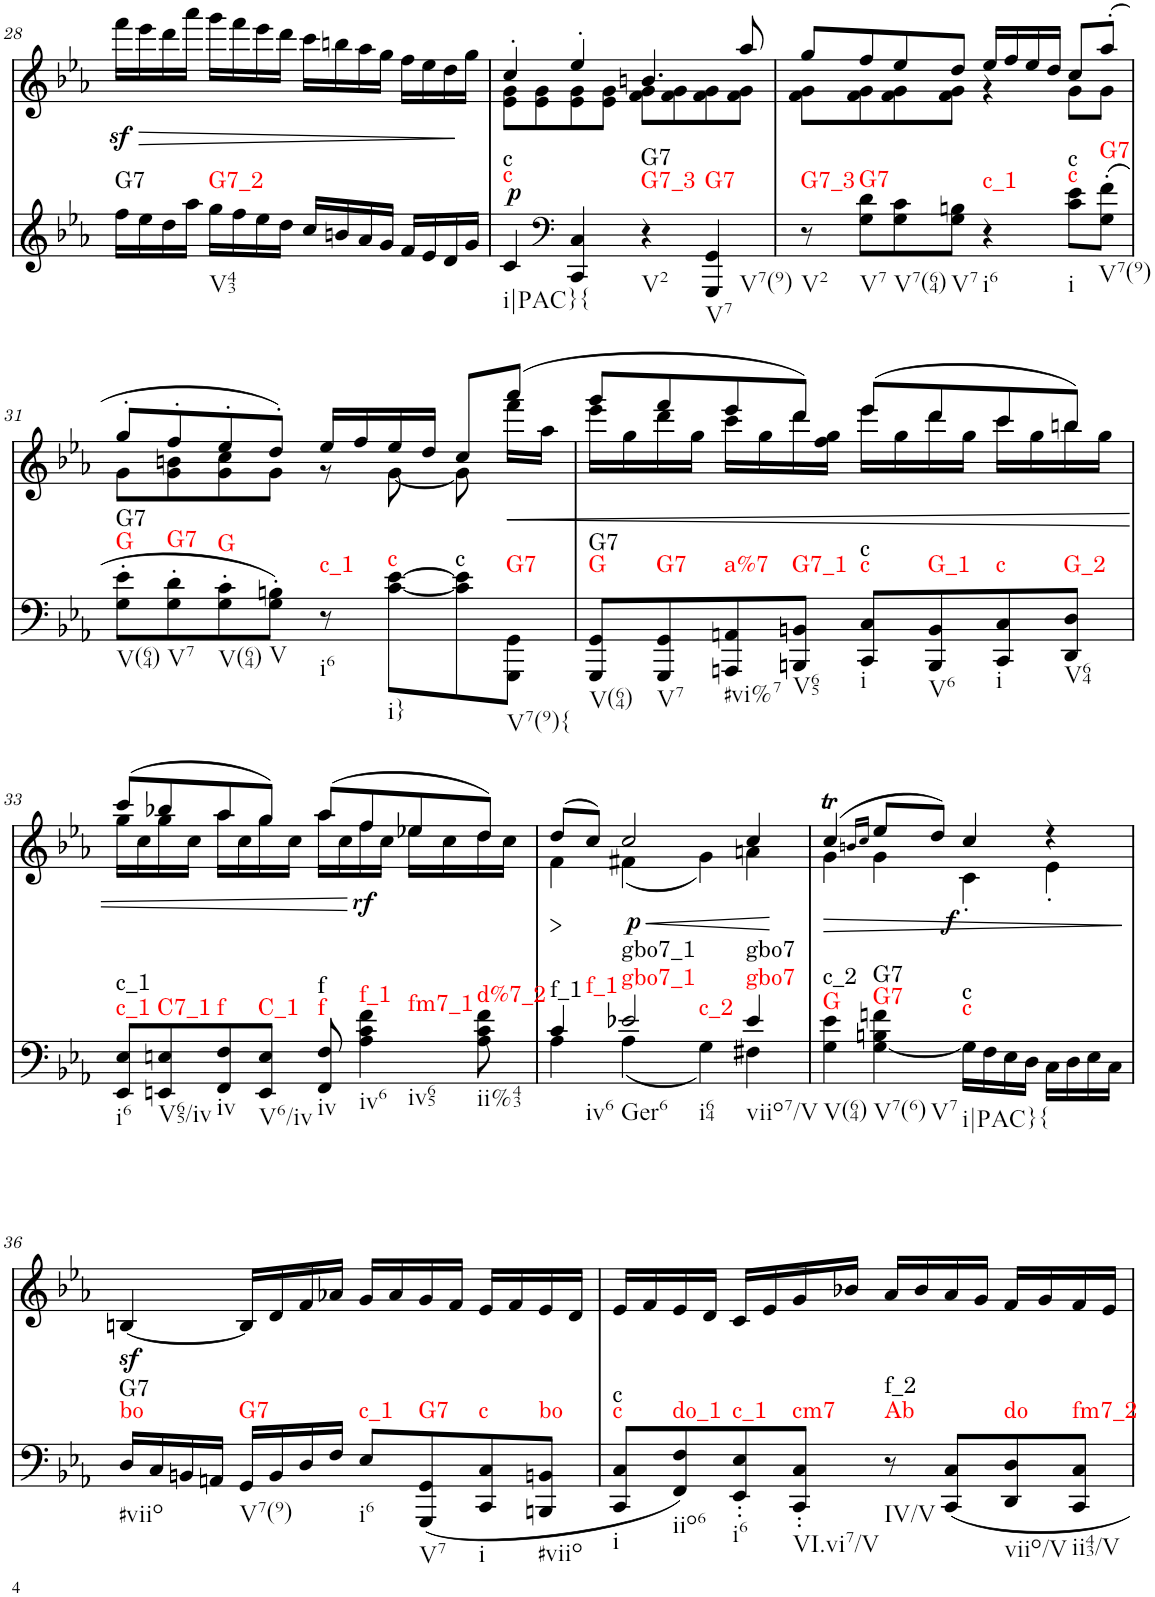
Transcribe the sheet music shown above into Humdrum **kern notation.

**kern	**dynam	**harte	**kern	**dynam
*part2	*part2	*part2	*part1	*part1
*staff2	*staff2	*	*staff1	*staff1
*I"piano	*	*	*I"piano	*
*I'Pno	*	*	*I'Pno	*
!!LO:PB:g=z
*clefG2	*	*	*clefG2	*
*k[b-e-a-]	*	*	*k[b-e-a-]	*
*c:	*	*	*c:	*
*M4/4	*	*	*M4/4	*
=28	=28	=28	=28	=28
!	!	!LO:H:kt=G7	!	!LO:HP:b
16ff\LL	.	N	16fffz<\LL	>
16ee-\	.	.	16eee-\	.
16dd\	.	.	16ddd\	.
16aa-\JJ	.	.	16aaa-\JJ	.
!	!	!LO:H:kt=G7_2	!	!
16gg\LL	.	N	16ggg\LL	.
16ff\	.	.	16fff\	.
16ee-\	.	.	16eee-\	.
16dd\JJ	.	.	16ddd\JJ	.
16cc/LL	.	.	16ccc\LL	.
16bn/	.	.	16bbn\	.
16a-/	.	.	16aa-\	.
16g/JJ	.	.	16gg\JJ	.
16f/LL	.	.	16ff\LL	.
16e-/	.	.	16ee-\	.
16d/	.	.	16dd\	.
16g/JJ	.	.	16gg\JJ	.
=29	=29	=29	=29	=29
*	*	*	*^	*
!	!LO:DY:a	!LO:H:n=1:kt=c	!	!	!
!	!	!LO:H:n=2:kt=c	!	!	!
4c/	p	N N	4cc'/	8e-\ 8g\L	.
.	.	.	.	8e-\ 8g\	.
*clefF4	*	*	*	*	*
4CC/ 4C/	.	.	4ee-'/	8e-\ 8g\	.
.	.	.	.	8e-\ 8g\J	.
!	!	!LO:H:n=1:kt=G7_3	!	!	!
!	!	!LO:H:n=2:kt=G7	!	!	!
4r	.	N N	4.bn/	8f\ 8g\L	.
.	.	.	.	8f\ 8g\	.
!	!	!LO:H:kt=G7	!	!	!
4GGG/ 4GG/	.	N	.	8f\ 8g\	.
.	.	.	8aa-/	8f\ 8g\J	.
=30	=30	=30	=30	=30	=30
!	!	!LO:H:kt=G7_3	!	!	!
8r	.	N	8gg/L	8f\ 8g\L	.
!	!	!LO:H:kt=G7	!	!	!
8G\ 8d\L	.	N	8ff/	8f\ 8g\	.
8G\ 8c\	.	.	8ee-/	8f\ 8g\	.
8G\ 8Bn\J	.	.	8dd/J	8f\ 8g\J	.
!	!	!LO:H:kt=c_1	!	!	!
4r	.	N	16ee-/LL	4r	.
.	.	.	16ff/	.	.
.	.	.	16ee-/	.	.
.	.	.	16dd/JJ	.	.
!	!	!LO:H:n=1:kt=c	!	!	!
!	!	!LO:H:n=2:kt=c	!	!	!
8c\ 8e-\L	.	N N	8cc/L	8g\L	.
!	!	!LO:H:kt=G7	!	!	!
(8G\' 8f\'J	.	N	(8aa-'/J	8g\J	.
!!LO:LB:g=z	!!
=31	=31	=31	=31	=31	=31
!	!	!LO:H:n=1:kt=G	!	!	!
!	!	!LO:H:n=2:kt=G7	!	!	!
8G\' 8e-\'L	.	N N	8gg'/L	8g\L	.
!	!	!LO:H:kt=G7	!	!	!
8G\' 8d\'	.	N	8ff'/	8g\ 8bn\	.
!	!	!LO:H:kt=G	!	!	!
8G\' 8c\'	.	N	8ee-'/	8g\ 8cc\	.
8G\' 8Bn\'J)	.	.	8dd'/J)	8g\J	.
!	!	!LO:H:kt=c_1	!	!	!
8r	.	N	16ee-/LL	8r	.
.	.	.	16ff/	.	.
!	!	!LO:H:kt=c	!	!	!
[8c\ [8e-\L	.	N	16ee-/	[8g\	.
.	.	.	16dd/JJ	.	.
!	!	!LO:H:kt=c	!	!	!
8c\] 8e-\]	.	N	8cc/L	8g\]	.
!	!	!LO:H:kt=G7	!	!	!LO:HP:b
8GGG\ 8GG\J	.	N	(8aaa-/J	16fff\LL	<
.	.	.	.	16aa-\JJ	.
=32	=32	=32	=32	=32	=32
!	!	!LO:H:n=1:kt=G	!	!	!
!	!	!LO:H:n=2:kt=G7	!	!	!
8GGG/ 8GG/L	.	N N	8ggg/L	16eee-\LL	.
.	.	.	.	16gg\	.
!	!	!LO:H:kt=G7	!	!	!
8GGG/ 8GG/	.	N	8fff/	16ddd\	.
.	.	.	.	16gg\JJ	.
!	!	!LO:H:kt=a%7	!	!	!
8AAAn/ 8AAn/	.	N	8eee-/	16ccc\LL	.
.	.	.	.	16gg\	.
!	!	!LO:H:kt=G7_1	!	!	!
8BBBn/ 8BBn/J	.	N	8ddd/J)	16ddd\	.
.	.	.	.	16ff\ 16gg\JJ	.
!	!	!LO:H:n=1:kt=c	!	!	!
!	!	!LO:H:n=2:kt=c	!	!	!
8CC/ 8C/L	.	N N	(8eee-/L	16eee-\LL	.
.	.	.	.	16gg\	.
!	!	!LO:H:kt=G_1	!	!	!
8BBB/ 8BB/	.	N	8ddd/	16ddd\	.
.	.	.	.	16gg\JJ	.
!	!	!LO:H:kt=c	!	!	!
8CC/ 8C/	.	N	8ccc/	16ccc\LL	.
.	.	.	.	16gg\	.
!	!	!LO:H:kt=G_2	!	!	!
8DD/ 8D/J	.	N	8bbn/J)	16bb\	.
.	.	.	.	16gg\JJ	.
!!LO:LB:g=z	!!
=33	=33	=33	=33	=33	=33
!	!	!LO:H:n=1:kt=c_1	!	!	!
!	!	!LO:H:n=2:kt=c_1	!	!	!
8EE-/ 8E-/L	.	N N	(8ccc/L	16gg\LL	.
.	.	.	.	16cc\	.
!	!	!LO:H:kt=C7_1	!	!	!
8EEn/ 8En/	.	N	8bb-X/	16gg\	.
.	.	.	.	16cc\JJ	.
!	!	!LO:H:kt=f	!	!	!
8FF/ 8F/	.	N	8aa-/	16aa-\LL	.
.	.	.	.	16cc\	.
!	!	!LO:H:kt=C_1	!	!	!
8EE/ 8E/J	.	N	8gg/J)	16gg\	.
.	.	.	.	16cc\JJ	.
!	!	!LO:H:n=1:kt=f	!	!	!
!	!	!LO:H:n=2:kt=f	!	!	!
8FF/ 8F/	.	N N	(8aa-/L	16aa-\LL	.
.	.	.	.	16cc\	.
!	!	!LO:H:n=1:kt=f_1	!	!	!LO:DY:n=1:b
!	!	!LO:H:n=2:kt=fm7_1	!	!	!
4A-\ 4c\ 4f\	.	N N	8ff/	16ff\	] rf
.	.	.	.	16cc\JJ	.
.	.	.	8ee-X/	16ee-\LL	.
.	.	.	.	16cc\	.
!	!	!LO:H:kt=d%7_2	!	!	!
8A-\ 8c\ 8f\	.	N	8dd/J)	16dd\	.
.	.	.	.	16cc\JJ	.
=34	=34	=34	=34	=34	=34
*^	*	*	*	*	*
!	!	!	!LO:H:n=1:kt=f_1	!	!	!LO:HP:b
!	!	!	!LO:H:n=2:kt=f_1	!	!	!
4c/	4A-\	.	N N	(8dd/L	4f\	>
.	.	.	.	8cc/J)	.	.
!	!	!	!	!	!	!LO:HP:b
!	!	!	!LO:H:n=1:kt=gbo7_1	!	!	!LO:DY:n=1:b
!	!	!	!LO:H:n=2:kt=gbo7_1	!	!	!
!	!	!	!LO:H:n=3:kt=Ger6	!	!	!
!	!	!	!LO:H:n=4:kt=c_2	!	!	!
2e-X/	(4A-\	.	N N N N	2cc/	(4f#X\	< p
.	4G\)	.	.	.	4g\)	.
!	!	!	!LO:H:n=1:kt=gbo7	!	!	!
!	!	!	!LO:H:n=2:kt=gbo7	!	!	!
4e-/	4F#X\	.	N N	4cc/	4an\	.
*v	*v	*	*	*	*	*
*	*	*	*v	*v	*
.	.	.	.	[ [
=35	=35	=35	=35	=35
*	*	*	*^	*
!	!	!LO:H:n=1:kt=G	!	!	!
!	!	!LO:H:n=2:kt=c_2	!	!	!
4G\ 4e-\	.	N N	(4ccT/	4g\	.
.	.	.	16qbn/LL	.	.
.	.	.	16qcc/JJ	.	.
!	!	!LO:H:n=1:kt=G7	!	!	!
!	!	!LO:H:n=2:kt=G7	!	!	!
[4G\ 4Bn\ 4fn\	.	N N	8ee-/L	4g\	.
.	.	.	8dd/J)	.	.
!	!	!LO:H:n=1:kt=c	!	!	!LO:DY:b
!	!	!LO:H:n=2:kt=c	!	!	!
16G\LL]	.	N N	4cc/	4c'\	f
16F\	.	.	.	.	.
16E-\	.	.	.	.	.
16D\JJ	.	.	.	.	.
16C\LL	.	.	4r	4e-'\	.
16D\	.	.	.	.	.
16E-\	.	.	.	.	.
16C\JJ	.	.	.	.	.
*	*	*	*v	*v	*
.	.	.	.	]
!!LO:LB:g=z
=36	=36	=36	=36	=36
!	!	!LO:H:n=1:kt=bo	!	!
!	!	!LO:H:n=2:kt=G7	!	!
16D/LL	.	N N	[4Bnz</	.
16C/	.	.	.	.
16BBn/	.	.	.	.
16AAn/JJ	.	.	.	.
!	!	!LO:H:kt=G7	!	!
16GG/LL	.	N	16B/LL]	.
16BB/	.	.	16d/	.
16D/	.	.	16f/	.
16F/JJ	.	.	16a-X/JJ	.
!	!	!LO:H:kt=c_1	!	!
8E-/L	.	N	16g/LL	.
.	.	.	16a-/	.
!	!	!LO:H:kt=G7	!	!
(8GGG/ 8GG/	.	N	16g/	.
.	.	.	16f/JJ	.
!	!	!LO:H:kt=c	!	!
8CC/ 8C/	.	N	16e-/LL	.
.	.	.	16f/	.
!	!	!LO:H:kt=bo	!	!
8BBBn/ 8BBn/J	.	N	16e-/	.
.	.	.	16d/JJ	.
=37	=37	=37	=37	=37
!	!	!LO:H:n=1:kt=c	!	!
!	!	!LO:H:n=2:kt=c	!	!
8CC/ 8C/L	.	N N	16e-/LL	.
.	.	.	16f/	.
!	!	!LO:H:kt=do_1	!	!
8FF/ 8F/)	.	N	16e-/	.
.	.	.	16d/JJ	.
!	!	!LO:H:kt=c_1	!	!
8EE-/' 8E-/'	.	N	16c/LL	.
.	.	.	16e-/	.
!	!	!LO:H:kt=cm7	!	!
8CC/' 8C/'J	.	N	16g/	.
.	.	.	16b-X/JJ	.
!	!	!LO:H:n=1:kt=Ab	!	!
!	!	!LO:H:n=2:kt=f_2	!	!
8r	.	N N	16a-/LL	.
.	.	.	16b-/	.
8CC/ 8C/L	.	.	16a-/	.
.	.	.	16g/JJ	.
!	!	!LO:H:kt=do	!	!
8DD/ 8D/	.	N	16f/LL	.
.	.	.	16g/	.
!	!	!LO:H:kt=fm7_2	!	!
8CC/ 8C/J	.	N	16f/	.
.	.	.	16e-/JJ	.
=	=	=	=	=
*-	*-	*-	*-	*-
